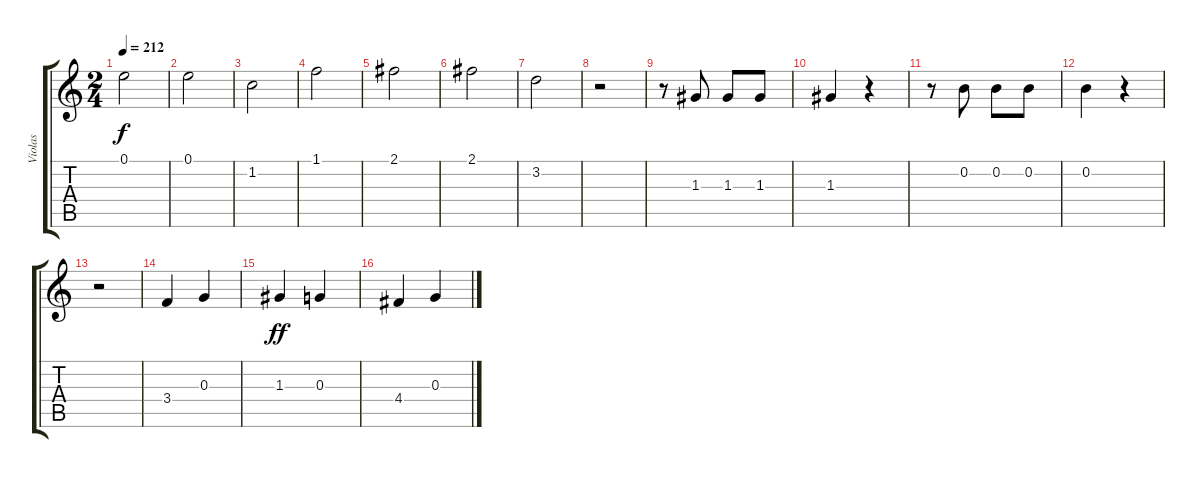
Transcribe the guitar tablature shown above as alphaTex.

\track ("Violas" "Violas") {instrument contrabass}
\staff {score tabs}
\tuning (E4 B3 G3 D3 A2 E2) {hide}
\ts (2 4)
\tempo 212
\clef g2
\ks c
0.1.2{dy f} |
0.1.2 |
1.2.2 |
1.1.2 |
2.1.2 |
2.1.2 |
3.2.2 |
r.2 |
r.8 1.3.8 1.3.8 1.3.8 |
1.3.4 r.4 |
r.8 0.2.8 0.2.8 0.2.8 |
0.2.4 r.4 |
r.2 |
3.4.4 0.3.4 |
1.3.4{dy ff} 0.3.4 |
4.4.4 0.3.4
